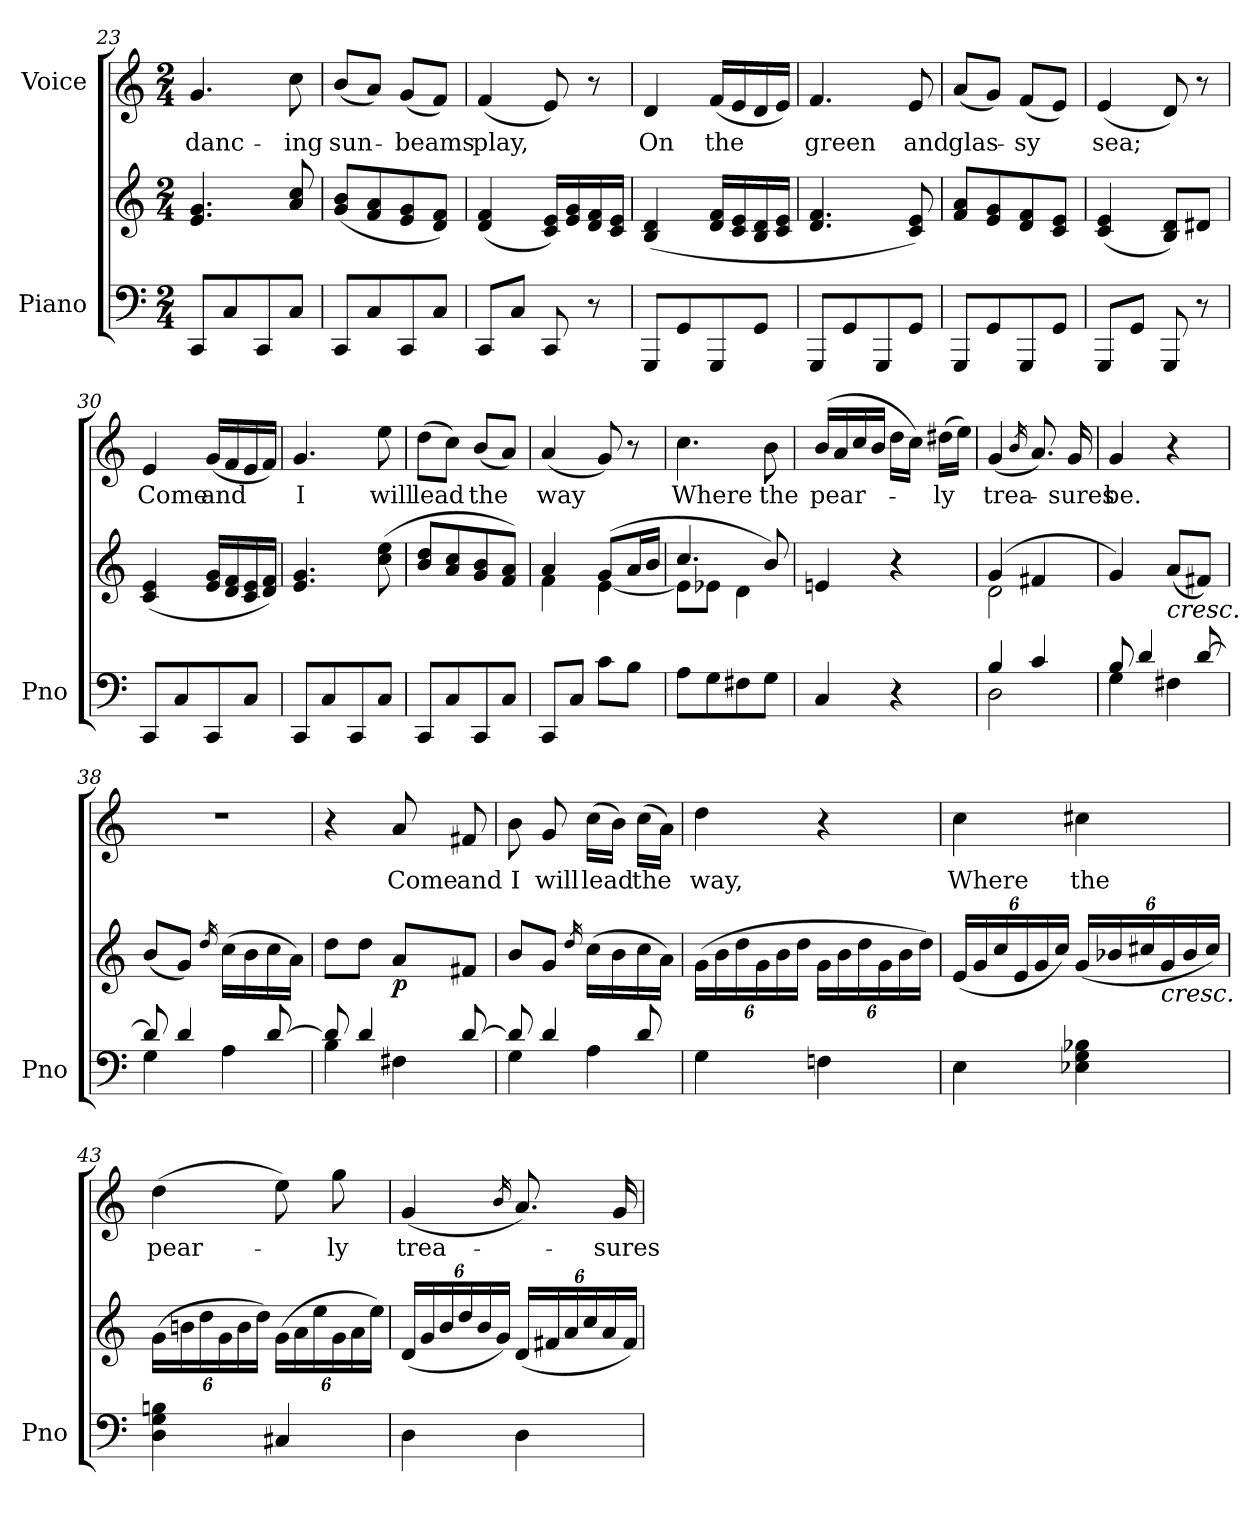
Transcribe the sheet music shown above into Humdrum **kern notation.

**kern	**kern	**dynam	**kern	**text
*part2	*part2	*part2	*part1	*part1
*staff3	*staff2	*staff2/3	*staff1	*staff1
*I"Piano	*	*	*I"Voice	*
*I'Pno	*	*	*	*
*clefF4	*clefG2	*	*clefG2	*
*k[]	*k[]	*	*k[]	*
*M2/4	*M2/4	*	*M2/4	*
=23	=23	=23	=23	=23
8CC/L	4.e/ 4.g/	.	4.g/	danc-
8C/	.	.	.	.
8CC/	.	.	.	.
8C/J	8a/ 8cc/	.	8cc\	-ing
=24	=24	=24	=24	=24
8CC/L	(8g/ 8b/L	.	(8b/L	sun-
8C/	8f/ 8a/	.	8a/J)	.
8CC/	8e/ 8g/	.	(8g/L	-beams
8C/J	8d/ 8f/J)	.	8f/J)	.
=25	=25	=25	=25	=25
8CC/L	(4d/ 4f/	.	(4f/	play,
8C/J	.	.	.	.
8CC/	16c/ 16e/LL)	.	8e/)	.
.	16e/ 16g/	.	.	.
8r	16d/ 16f/	.	8r	.
.	16c/ 16e/JJ	.	.	.
=26	=26	=26	=26	=26
8GGG/L	(<4B/ 4d/	.	4d/	On
8GG/	.	.	.	.
8GGG/	16d/ 16f/LL	.	(16f/LL	the
.	16c/ 16e/	.	16e/	.
8GG/J	16B/ 16d/	.	16d/	.
.	16c/ 16e/JJ	.	16e/JJ)	.
=27	=27	=27	=27	=27
8GGG/L	4.d/ 4.f/	.	4.f/	green
8GG/	.	.	.	.
8GGG/	.	.	.	.
8GG/J	8c/ 8e/)	.	8e/	and
=28	=28	=28	=28	=28
8GGG/L	8f/ 8a/L	.	(8a/L	glas-
8GG/	8e/ 8g/	.	8g/J)	.
8GGG/	8d/ 8f/	.	(8f/L	-sy
8GG/J	8c/ 8e/J	.	8e/J)	.
=29	=29	=29	=29	=29
8GGG/L	(4c/ 4e/	.	(4e/	sea;
8GG/J	.	.	.	.
8GGG/	8B/ 8d/L)	.	8d/)	.
8r	8d#X/J	.	8r	.
=30	=30	=30	=30	=30
8CC/L	(4c/ 4e/	.	4e/	Come
8C/	.	.	.	.
8CC/	16e/ 16g/LL	.	(16g/LL	and
.	16d/ 16f/	.	16f/	.
8C/J	16c/ 16e/	.	16e/	.
.	16d/ 16f/JJ)	.	16f/JJ)	.
=31	=31	=31	=31	=31
8CC/L	4.e/ 4.g/	.	4.g/	I
8C/	.	.	.	.
8CC/	.	.	.	.
8C/J	(8cc\ 8ee\	.	8ee\	will
=32	=32	=32	=32	=32
8CC/L	8b/ 8dd/L	.	(8dd\L	lead
8C/	8a/ 8cc/	.	8cc\J)	.
8CC/	8g/ 8b/	.	(8b/L	the
8C/J	8f/ 8a/J)	.	8a/J)	.
=33	=33	=33	=33	=33
*	*^	*	*	*
8CC/L	4a/	4f\	.	(4a/	way
8C/J	.	.	.	.	.
8c\L	(8g/L	[4e\	.	8g/)	.
8B\J	16a/L	.	.	8r	.
.	16b/JJ	.	.	.	.
=34	=34	=34	=34	=34	=34
8A\L	4.cc/	8e\L]	.	4.cc\	Where
8G\	.	8e-X\J	.	.	.
8F#X\	.	4d\	.	.	.
8G\J	8b/)	.	.	8b\	the
*	*v	*v	*	*	*
=35	=35	=35	=35	=35
4C/	4en/	.	(16b/LL	pear-
.	.	.	16a/	.
.	.	.	16cc/	.
.	.	.	16b/JJ	.
4r	4r	.	16dd\LL	.
.	.	.	16cc\JJ)	.
.	.	.	(16dd#X\LL	-ly
.	.	.	16ee\JJ)	.
=36	=36	=36	=36	=36
*^	*^	*	*	*
4B/	2D\	(4g/	2d\	.	(4g/	trea-
.	.	.	.	.	16qb/	.
4c/	.	4f#X/	.	.	8.a/)	.
.	.	.	.	.	16g/	-sures
*	*	*v	*v	*	*	*
=37	=37	=37	=37	=37	=37
8B/	4G\	4g/)	.	4g/	be.
4d/	.	.	.	.	.
!	!	!LO:TX:b:i:t=cresc.	!	!	!
.	4F#X\	(8a/L	.	4r	.
[8d/	.	8f#X/J)	.	.	.
=38	=38	=38	=38	=38	=38
8d/]	4G\	(8b/L	.	2r	.
4d/	.	8g/J)	.	.	.
.	.	16qdd/	.	.	.
.	4A\	(16cc\LL	.	.	.
.	.	16b\	.	.	.
[8d/	.	16cc\	.	.	.
.	.	16a\JJ)	.	.	.
=39	=39	=39	=39	=39	=39
8d/]	4B\	8dd\L	.	4r	.
4d/	.	8dd\J	.	.	.
!	!	!	!LO:DY:b	!	!
.	4F#X\	8a/L	p	8a/	Come
[8d/	.	8f#X/J	.	8f#X/	and
=40	=40	=40	=40	=40	=40
8d/]	4G\	8b/L	.	8b\	I
4d/	.	8g/J	.	8g/	will
.	.	16qdd/	.	.	.
.	4A\	(16cc\LL	.	(16cc\LL	lead
.	.	16b\	.	16b\JJ)	.
8d/	.	16cc\	.	(16cc\LL	the
.	.	16a\JJ)	.	16a\JJ)	.
*v	*v	*	*	*	*
=41	=41	=41	=41	=41
*	*Xbrackettup	*	*	*
4G\	(24g\LL	.	4dd\	way,
.	24b\	.	.	.
.	24dd\	.	.	.
.	24g\	.	.	.
.	24b\	.	.	.
.	24dd\JJ	.	.	.
4Fn\	24g\LL	.	4r	.
.	24b\	.	.	.
.	24dd\	.	.	.
.	24g\	.	.	.
.	24b\	.	.	.
.	24dd\JJ)	.	.	.
=42	=42	=42	=42	=42
4E\	(24e/LL	.	4cc\	Where
.	24g/	.	.	.
.	24cc/	.	.	.
.	24e/	.	.	.
.	24g/	.	.	.
.	24cc/JJ)	.	.	.
4E-X\ 4G\ 4B-X\	(24g/LL	.	4cc#X\	the
.	24b-X/	.	.	.
.	24cc#X/	.	.	.
!	!LO:TX:b:i:t=cresc.	!	!	!
.	24g/	.	.	.
.	24b-/	.	.	.
.	24cc#/JJ)	.	.	.
=43	=43	=43	=43	=43
4D\ 4G\ 4Bn\	(24g\LL	.	(4dd\	pear-
.	24bn\	.	.	.
.	24dd\	.	.	.
.	24g\	.	.	.
.	24b\	.	.	.
.	24dd\JJ)	.	.	.
4C#X/	(24g\LL	.	8ee\)	.
.	24a\	.	.	.
.	24ee\	.	.	.
.	24g\	.	8gg\	-ly
.	24a\	.	.	.
.	24ee\JJ)	.	.	.
=44	=44	=44	=44	=44
4D\	(24d/LL	.	(4g/	trea-
.	24g/	.	.	.
.	24b/	.	.	.
.	24dd/	.	.	.
.	24b/	.	.	.
.	24g/JJ)	.	.	.
.	.	.	16qb/	.
4D\	(24d/LL	.	8.a/)	.
.	24f#X/	.	.	.
.	24a/	.	.	.
.	24cc/	.	.	.
.	24a/	.	.	.
.	.	.	16g/	-sures
.	24f#/JJ)	.	.	.
=	=	=	=	=
*-	*-	*-	*-	*-
